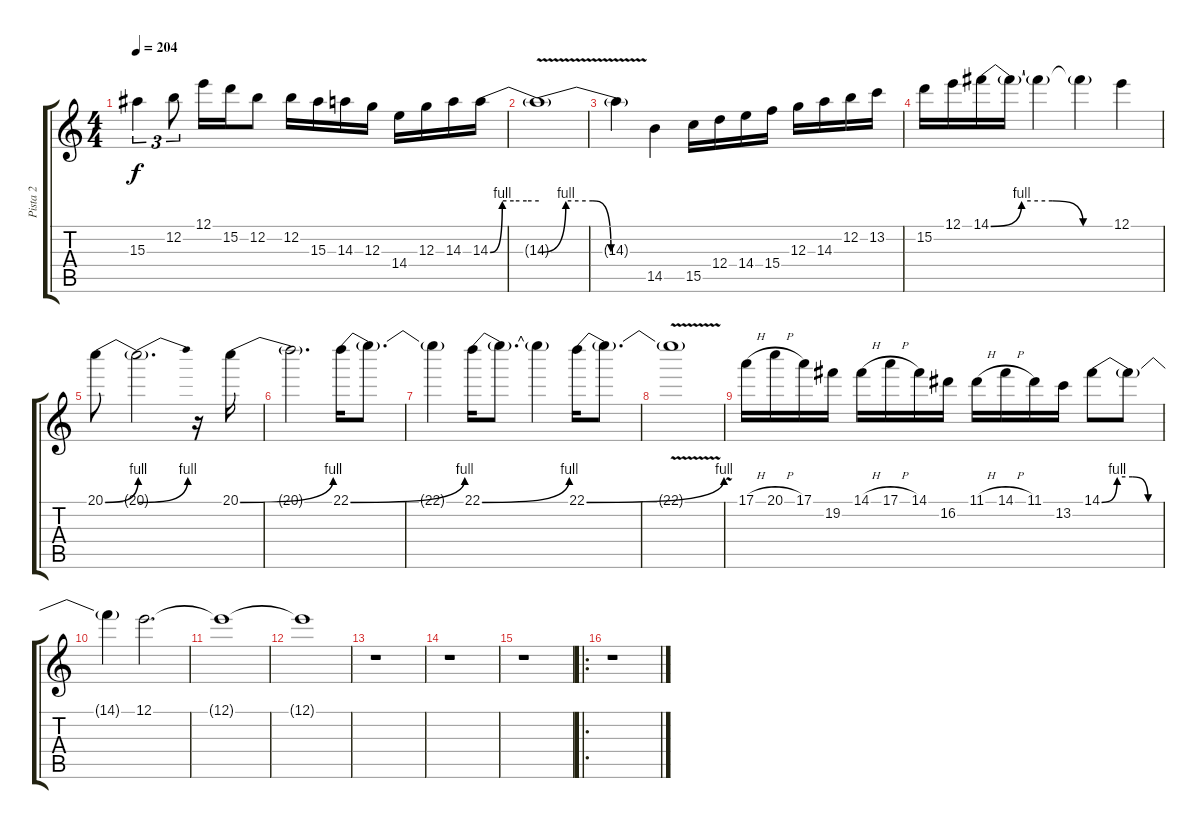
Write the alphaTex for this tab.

\track ("Pista 2" "Pista 2") {instrument overdrivenguitar}
\staff {score tabs}
\tuning (E4 B3 G3 D3 A2 E2) {hide}
\ts (4 4)
\tempo 204
\clef g2
\ks c
15.3{t}.4{tu (3 2) dy f} 12.2.8{tu (3 2)} 12.1.16 15.2.16 12.2.8 12.2.16 15.3.16 14.3.16 12.3.16 14.4.16 12.3.16 14.3.16 14.3{be (custom 0 0 15 4 29 4 45 4 60 4)}.16 |
14.3{be (custom 0 0 15 4 30 4 40 0 60 0) v t}.1 |
14.3{t}.4 14.5.4 15.5.16 12.4.16 14.4.16 15.4.16 12.3.16 14.3.16 12.2.16 13.2.16 |
15.2.16 12.1.16 14.1{be (custom 0 0 15 4 30 4 45 0 60 0)}.16 14.1{t}.16 14.1{t}.4 14.1{t}.4 12.1.4 |
20.1{be (bend 0 0 60 4)}.8 20.1{be (bend 0 0 60 4) t}.2{d} r.16 20.1{be (bend 0 0 60 4)}.16 |
20.1{t}.2{d} 22.1{be (bend 0 0 60 4)}.16 22.1{t}.8{d} |
22.1{t}.4 22.1{be (bend 0 0 60 4)}.16 22.1{t}.8{d} 22.1{t}.4 22.1{be (bend 0 0 60 4)}.16 22.1{t}.8{d} |
22.1{v t}.1 |
17.1{h}.16 20.1{h}.16 17.1.16 19.2.16 14.1{h}.16 17.1{h}.16 14.1.16 16.2.16 11.1{h}.16 14.1{h}.16 11.1.16 13.2.16 14.1{be (custom 0 0 15 4 30 4 45 0 60 0)}.8 14.1{t}.8 |
14.1{t}.4 12.1.2{d} |
12.1{t}.1 |
12.1{t}.1 |
r.1 |
r.1 |
r.1 |
\ro
r.1
